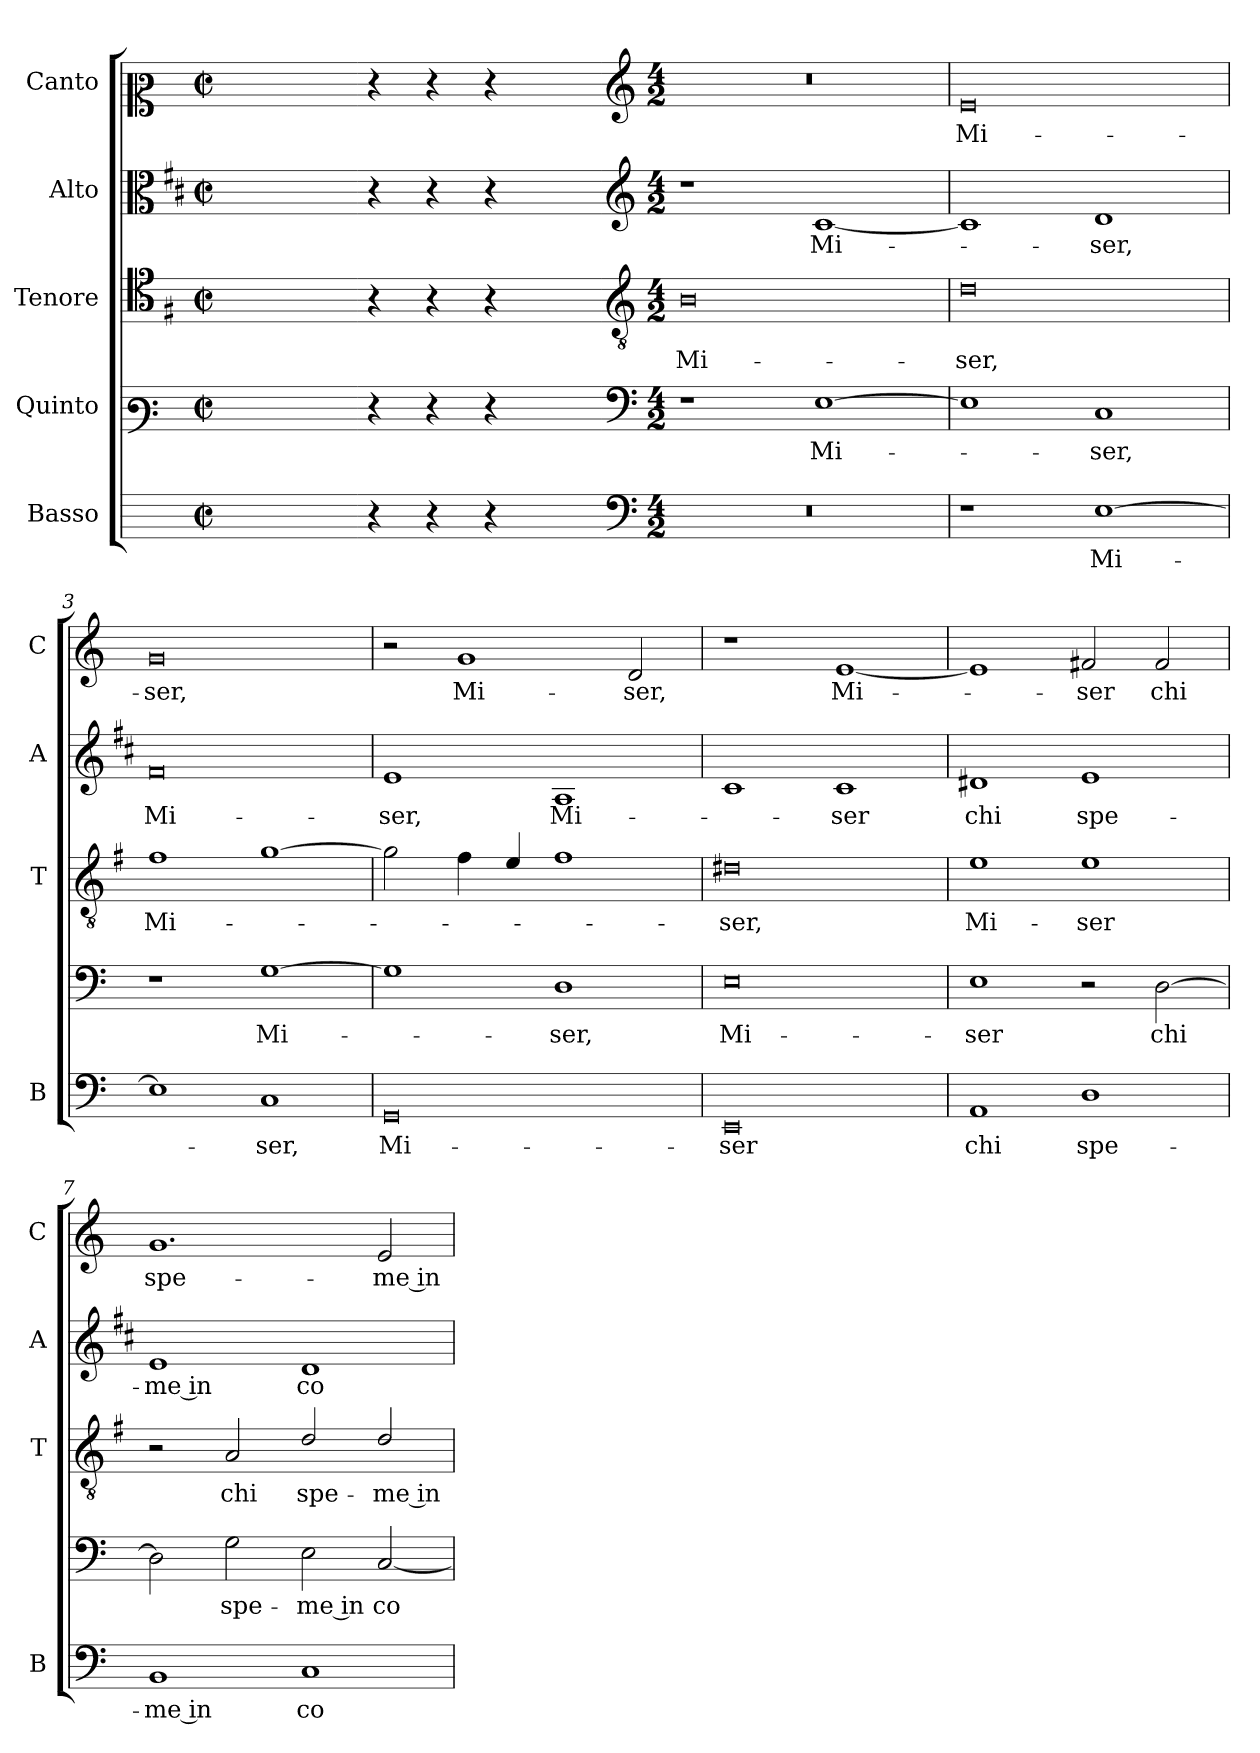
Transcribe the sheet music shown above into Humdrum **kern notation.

**kern	**text	**kern	**text	**kern	**text	**kern	**text	**kern	**text
*part5	*part5	*part4	*part4	*part3	*part3	*part2	*part2	*part1	*part1
*staff5	*staff5	*staff4	*staff4	*staff3	*staff3	*staff2	*staff2	*staff1	*staff1
*I"Basso	*	*I"Quinto	*	*I"Tenore	*	*I"Alto	*	*I"Canto	*
*I'B	*	*	*	*I'T	*	*I'A	*	*I'C	*
*	*	*clefF3	*	*clefC4	*	*clefC3	*	*clefC2	*
*	*	*	*	*ITrd4c7	*	*ITrd1c2	*	*	*
*k[]	*	*k[]	*	*k[]	*	*k[]	*	*k[]	*
*C:	*	*C:	*	*C:	*	*C:	*	*C:	*
*M2/2	*	*M2/2	*	*M2/2	*	*M2/2	*	*M2/2	*
*met(c|)	*	*met(c|)	*	*met(c|)	*	*met(c|)	*	*met(c|)	*
=	=	=	=	=	=	=	=	=	=
1ryy	.	1ryy	.	1ryy	.	1ryy	.	1ryy	.
=1X-	=1X-	=1X-	=1X-	=1X-	=1X-	=1X-	=1X-	=1X-	=1X-
4r	.	4r	.	4r	.	4r	.	4r	.
4r	.	4r	.	4r	.	4r	.	4r	.
4r	.	4r	.	4r	.	4r	.	4r	.
4ryy	.	4ryy	.	4ryy	.	4ryy	.	4ryy	.
=1-	=1-	=1-	=1-	=1-	=1-	=1-	=1-	=1-	=1-
*clefF4	*	*clefF4	*	*clefGv2	*	*clefG2	*	*clefG2	*
*M4/2	*	*M4/2	*	*M4/2	*	*M4/2	*	*M4/2	*
!	!	!	!	!	!LO:LY:b	!	!	!	!
0r	.	1r	.	0E	Mi-	1r	.	0r	.
!	!	!	!LO:LY:b	!	!	!	!LO:LY:b	!	!
.	.	[1E	Mi-	.	.	[1B	Mi-	.	.
=2	=2	=2	=2	=2	=2	=2	=2	=2	=2
!	!	!	!	!	!LO:LY:b	!	!	!	!LO:LY:b
1r	.	1E]	.	0G	-ser,	1B]	.	0e	Mi-
!	!LO:LY:b	!	!LO:LY:b	!	!	!	!LO:LY:b	!	!
[1E	Mi-	1C	-ser,	.	.	1c	-ser,	.	.
=3	=3	=3	=3	=3	=3	=3	=3	=3	=3
!	!	!	!	!	!LO:LY:b	!	!LO:LY:b	!	!LO:LY:b
1E]	.	1r	.	1B	Mi-	0e	Mi-	0g	-ser,
!	!LO:LY:b	!	!LO:LY:b	!	!	!	!	!	!
1C	-ser,	[1G	Mi-	[1c	.	.	.	.	.
=4	=4	=4	=4	=4	=4	=4	=4	=4	=4
!	!LO:LY:b	!	!	!	!	!	!LO:LY:b	!	!
0GG	Mi-	1G]	.	2c\]	.	1d	-ser,	2r	.
!	!	!	!	!	!	!	!	!	!LO:LY:b
.	.	.	.	4B\	.	.	.	1g	Mi-
.	.	.	.	4A/	.	.	.	.	.
!	!	!	!LO:LY:b	!	!	!	!LO:LY:b	!	!
.	.	1D	-ser,	1B	.	1G	Mi-	.	.
!	!	!	!	!	!	!	!	!	!LO:LY:b
.	.	.	.	.	.	.	.	2d/	-ser,
=5	=5	=5	=5	=5	=5	=5	=5	=5	=5
!	!LO:LY:b	!	!LO:LY:b	!	!LO:LY:b	!	!	!	!
0EE	-ser	0E	Mi-	0G#X	-ser,	1B	.	1r	.
!	!	!	!	!	!	!	!LO:LY:b	!	!LO:LY:b
.	.	.	.	.	.	1B	-ser	[1e	Mi-
!!LO:LB:g=z
=6	=6	=6	=6	=6	=6	=6	=6	=6	=6
!	!LO:LY:b	!	!LO:LY:b	!	!LO:LY:b	!	!LO:LY:b	!	!
1AA	chi	1E	-ser	1A	Mi-	1c#X	chi	1e]	.
!	!LO:LY:b	!	!	!	!LO:LY:b	!	!LO:LY:b	!	!LO:LY:b
1D	spe-	2r	.	1A	-ser	1d	spe-	2f#X/	-ser
!	!	!	!LO:LY:b	!	!	!	!	!	!LO:LY:b
.	.	[2D\	chi	.	.	.	.	2f#/	chi
=7	=7	=7	=7	=7	=7	=7	=7	=7	=7
!	!LO:LY:b	!	!	!	!	!	!LO:LY:b	!	!LO:LY:b
1BB	-me in	2D\]	.	2r	.	1d	-me in	1.g	spe-
!	!	!	!LO:LY:b	!	!LO:LY:b	!	!	!	!
.	.	2G\	spe-	2D/	chi	.	.	.	.
!	!LO:LY:b	!	!LO:LY:b	!	!LO:LY:b	!	!LO:LY:b	!	!
1C	co-	2E\	-me in	2G/	spe-	1c	co-	.	.
!	!	!	!LO:LY:b	!	!LO:LY:b	!	!	!	!LO:LY:b
.	.	[2C/	co-	2G/	-me in	.	.	2e/	-me in
=	=	=	=	=	=	=	=	=	=
*-	*-	*-	*-	*-	*-	*-	*-	*-	*-
